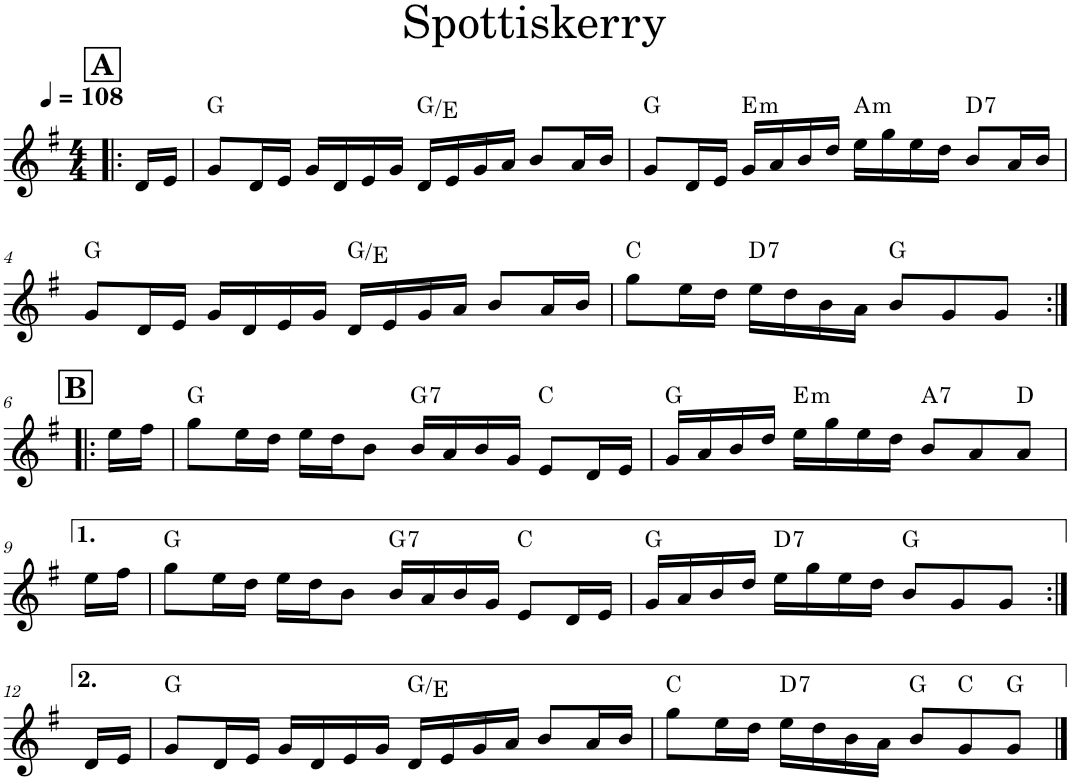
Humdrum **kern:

**kern	**harte
*part1	*part1
*staff1	*
*I"Piano	*
*I'Pno.	*
*clefG2	*
*k[f#]	*
*M4/4	*
*MM108	*
!!LO:REH:place=s1:a:B:cj:fs=14:t=A
=1!|:	=1!|:
16d/LL	.
16e/JJ	.
=2	=2
8g/L	G:maj
16d/L	.
16e/JJ	.
16g/LL	.
16d/	.
16e/	.
16g/JJ	.
16d/LL	G:maj/6
16e/	.
16g/	.
16a/JJ	.
8b/L	.
16a/L	.
16b/JJ	.
=3	=3
8g/L	G:maj
16d/L	.
16e/JJ	.
!	!LO:H:kt=m
16g/LL	E:min
16a/	.
16b/	.
16dd/JJ	.
!	!LO:H:kt=m
16ee\LL	A:min
16gg\	.
16ee\	.
16dd\JJ	.
!	!LO:H:kt=7
8b/L	D:7
16a/L	.
16b/JJ	.
!!LO:LB:g=z
=4	=4
8g/L	G:maj
16d/L	.
16e/JJ	.
16g/LL	.
16d/	.
16e/	.
16g/JJ	.
16d/LL	G:maj/6
16e/	.
16g/	.
16a/JJ	.
8b/L	.
16a/L	.
16b/JJ	.
=5	=5
8gg\L	C:maj
16ee\L	.
16dd\JJ	.
!	!LO:H:kt=7
16ee\LL	D:7
16dd\	.
16b\	.
16a\JJ	.
8b/L	G:maj
8g/	.
8g/J	.
!!LO:LB:g=z
!!LO:REH:place=s1:a:B:cj:fs=14:t=B
=6:|!|:	=6:|!|:
16ee\LL	.
16ff#\JJ	.
=7	=7
8gg\L	G:maj
16ee\L	.
16dd\JJ	.
16ee\LL	.
16dd\J	.
8b\J	.
!	!LO:H:kt=7
16b/LL	G:7
16a/	.
16b/	.
16g/JJ	.
8e/L	C:maj
16d/L	.
16e/JJ	.
=8	=8
16g/LL	G:maj
16a/	.
16b/	.
16dd/JJ	.
!	!LO:H:kt=m
16ee\LL	E:min
16gg\	.
16ee\	.
16dd\JJ	.
!	!LO:H:kt=7
8b/L	A:7
8a/	.
8a/J	D:maj
!!LO:LB:g=z
=9	=9
16ee\LL	.
16ff#\JJ	.
=10	=10
8gg\L	G:maj
16ee\L	.
16dd\JJ	.
16ee\LL	.
16dd\J	.
8b\J	.
!	!LO:H:kt=7
16b/LL	G:7
16a/	.
16b/	.
16g/JJ	.
8e/L	C:maj
16d/L	.
16e/JJ	.
=11	=11
16g/LL	G:maj
16a/	.
16b/	.
16dd/JJ	.
!	!LO:H:kt=7
16ee\LL	D:7
16gg\	.
16ee\	.
16dd\JJ	.
8b/L	G:maj
8g/	.
8g/J	.
!!LO:LB:g=z
=12:|!	=12:|!
16d/LL	.
16e/JJ	.
=13	=13
8g/L	G:maj
16d/L	.
16e/JJ	.
16g/LL	.
16d/	.
16e/	.
16g/JJ	.
16d/LL	G:maj/6
16e/	.
16g/	.
16a/JJ	.
8b/L	.
16a/L	.
16b/JJ	.
=14	=14
8gg\L	C:maj
16ee\L	.
16dd\JJ	.
!	!LO:H:kt=7
16ee\LL	D:7
16dd\	.
16b\	.
16a\JJ	.
8b/L	G:maj
8g/	C:maj
8g/J	G:maj
==	==
*-	*-
